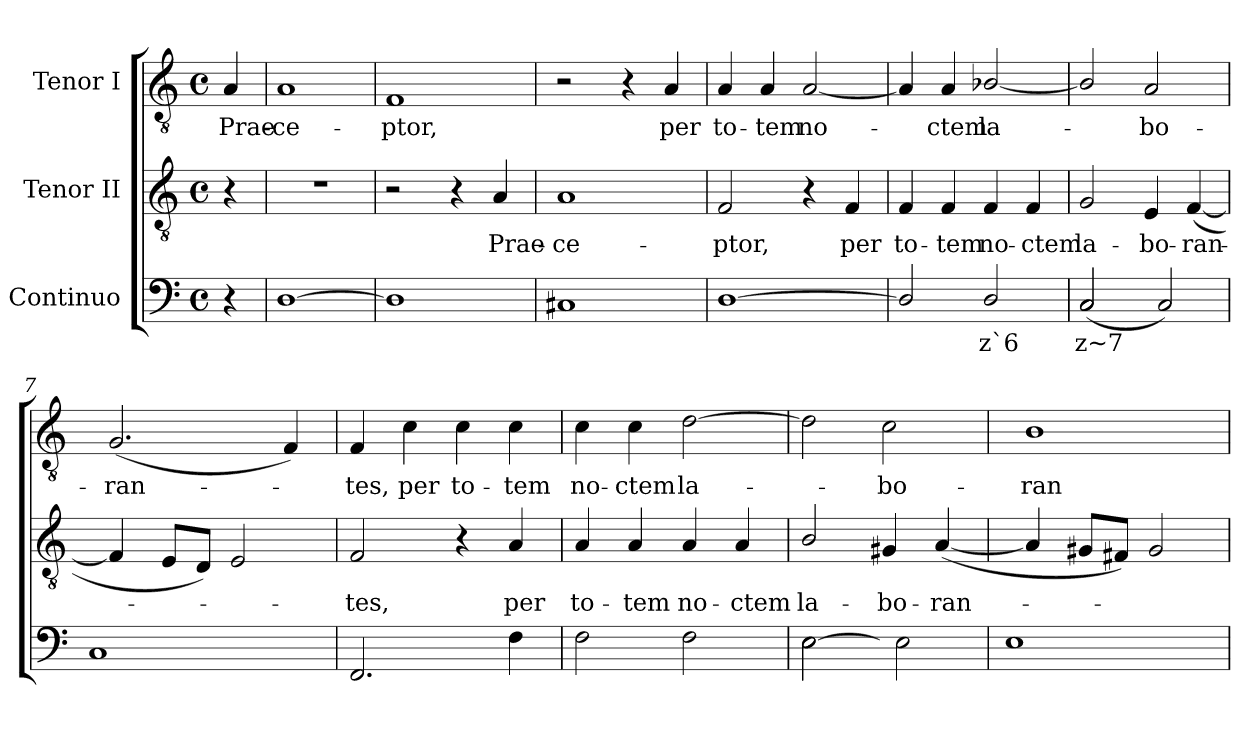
**kern	**text	**kern	**text	**kern	**text
*part3	*part3	*part2	*part2	*part1	*part1
*staff3	*staff3	*staff2	*staff2	*staff1	*staff1
*I"Continuo	*	*I"Tenor II	*	*I"Tenor I	*
*clefF4	*	*clefGv2	*	*clefGv2	*
*k[]	*	*k[]	*	*k[]	*
*C:	*	*C:	*	*C:	*
*M4/4	*	*M4/4	*	*M4/4	*
*met(c)	*	*met(c)	*	*met(c)	*
=	=	=	=	=	=
!	!	!	!	!	!LO:LY:b
4r	.	4r	.	4A/	Prae-
=1	=1	=1	=1	=1	=1
!	!	!	!	!	!LO:LY:b
[1D	.	1r	.	1A	-ce-
=2	=2	=2	=2	=2	=2
!	!	!	!	!	!LO:LY:b
1D]	.	2r	.	1F	-ptor,
.	.	4r	.	.	.
!	!	!	!LO:LY:b	!	!
.	.	4A/	Prae-	.	.
=3	=3	=3	=3	=3	=3
!	!	!	!LO:LY:b	!	!
1C#X	.	1A	-ce-	2r	.
.	.	.	.	4r	.
!	!	!	!	!	!LO:LY:b
.	.	.	.	4A/	per
=4	=4	=4	=4	=4	=4
!	!	!	!LO:LY:b	!	!
!	!	!	!	!	!LO:LY:b
[1D	.	2F/	-ptor,	4A/	to-
!	!	!	!	!	!LO:LY:b
.	.	.	.	4A/	-tem
!	!	!	!	!	!LO:LY:b
.	.	4r	.	[2A/	no-
!	!	!	!LO:LY:b	!	!
.	.	4F/	per	.	.
=5	=5	=5	=5	=5	=5
!	!	!	!LO:LY:b	!	!
2D/]	.	4F/	to-	4A/]	.
!	!	!	!LO:LY:b	!	!
!	!	!	!	!	!LO:LY:b
.	.	4F/	-tem	4A/	-ctem
!	!LO:LY:b	!	!	!	!
!	!	!	!LO:LY:b	!	!
!	!	!	!	!	!LO:LY:b
2D/	z`6	4F/	no-	[2B-X/	la-
!	!	!	!LO:LY:b	!	!
.	.	4F/	-ctem	.	.
=6	=6	=6	=6	=6	=6
!	!LO:LY:b	!	!	!	!
*^	*	*	*	*	*
!	!	!	!	!LO:LY:b	!	!
2C/	(<2C/	z~7	2G/	la-	2B-/]	.
!	!	!LO:LY:b	!	!	!	!
!	!	!	!	!LO:LY:b	!	!
!	!	!	!	!	!	!LO:LY:b
[>4C/yy	2C/)	^3	4E/	-bo-	2A/	-bo-
!	!	!LO:LY:b	!	!	!	!
!	!	!	!	!LO:LY:b	!	!
4C/yy]	.	^4	(<[4F/	-ran-	.	.
=7	=7	=7	=7	=7	=7	=7
!	!	!	!	!	!	!LO:LY:b
[2C/yy	1C	.	4F/]	.	(<2.G/	-ran-
.	.	.	8E/L	.	.	.
.	.	.	8D/J)	.	.	.
2C/yy]	.	.	2E/	.	.	.
.	.	.	.	.	4F/)	.
*v	*v	*	*	*	*	*
!!LO:LB:g=z
=8	=8	=8	=8	=8	=8
!	!	!	!LO:LY:b	!	!
!	!	!	!	!	!LO:LY:b
2.FF/	.	2F/	-tes,	4F/	-tes,
!	!	!	!	!	!LO:LY:b
.	.	.	.	4c\	per
!	!	!	!	!	!LO:LY:b
.	.	4r	.	4c\	to-
!	!	!	!LO:LY:b	!	!
!	!	!	!	!	!LO:LY:b
4F\	.	4A/	per	4c\	-tem
=9	=9	=9	=9	=9	=9
!	!	!	!LO:LY:b	!	!
!	!	!	!	!	!LO:LY:b
2F\	.	4A/	to-	4c\	no-
!	!	!	!LO:LY:b	!	!
!	!	!	!	!	!LO:LY:b
.	.	4A/	-tem	4c\	-ctem
!	!	!	!LO:LY:b	!	!
!	!	!	!	!	!LO:LY:b
2F\	.	4A/	no-	[2d\	la-
!	!	!	!LO:LY:b	!	!
.	.	4A/	-ctem	.	.
=10	=10	=10	=10	=10	=10
*^	*	*	*	*	*
!	!	!	!	!LO:LY:b	!	!
[<2E\	2E\	.	2B/	la-	2d\]	.
!	!	!	!	!LO:LY:b	!	!
!	!	!	!	!	!	!LO:LY:b
4E/yy_	2E\	.	4G#X/	-bo-	2c\	-bo-
!	!	!	!	!LO:LY:b	!	!
4E/yy]	.	.	(<[4A/	-ran-	.	.
=11	=11	=11	=11	=11	=11	=11
!	!	!	!	!	!	!LO:LY:b
[2E\yy	1E	.	4A/]	.	1B	-ran-
.	.	.	8G#X/L	.	.	.
.	.	.	8F#X/J)	.	.	.
2E\yy]	.	.	2G#/	.	.	.
*v	*v	*	*	*	*	*
=	=	=	=	=	=
*-	*-	*-	*-	*-	*-
